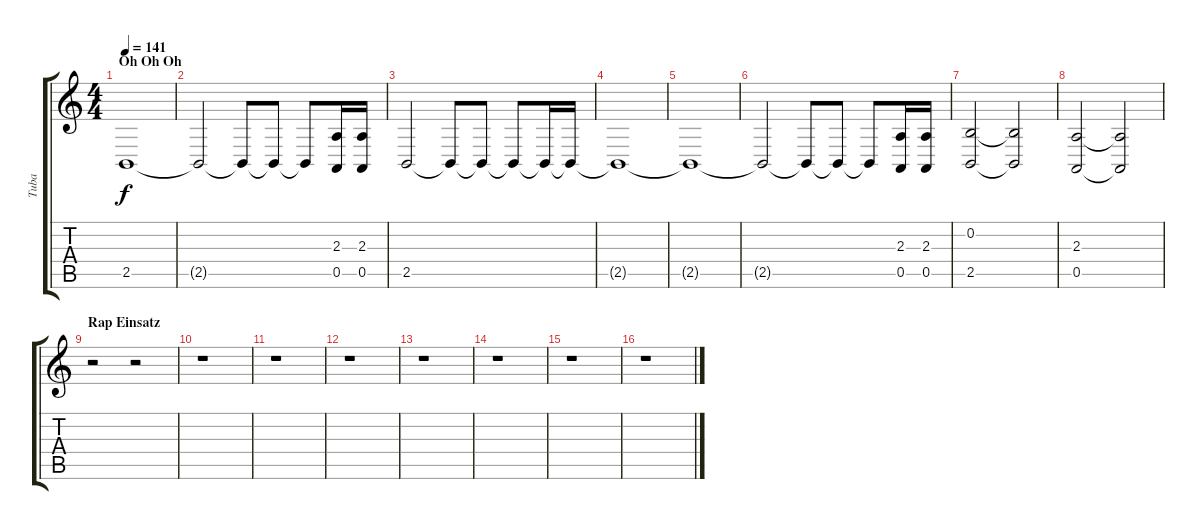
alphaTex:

\track ("Tuba" "Tuba") {instrument frenchhorn}
\staff {score tabs}
\tuning (E4 B3 G3 D3 A2 E2) {hide}
\ts (4 4)
\section ("" "Oh Oh Oh")
\tempo 141
\clef g2
\ks c
2.5.1{dy f} |
2.5{t}.2 2.5{t}.8 2.5{t}.8 2.5{t}.8 (2.3 0.5).16 (2.3 0.5).16 |
2.5.2 2.5{t}.8 2.5{t}.8 2.5{t}.8 2.5{t}.16 2.5{t}.16 |
2.5{t}.1 |
2.5{t}.1 |
2.5{t}.2 2.5{t}.8 2.5{t}.8 2.5{t}.8 (2.3 0.5).16 (2.3 0.5).16 |
(0.2 2.5).2 (0.2{t} 2.5{t}).2 |
(2.3 0.5).2 (2.3{t} 0.5{t}).2 |
\section ("" "Rap Einsatz")
r.2 r.2 |
r.1 |
r.1 |
r.1 |
r.1 |
r.1 |
r.1 |
r.1
